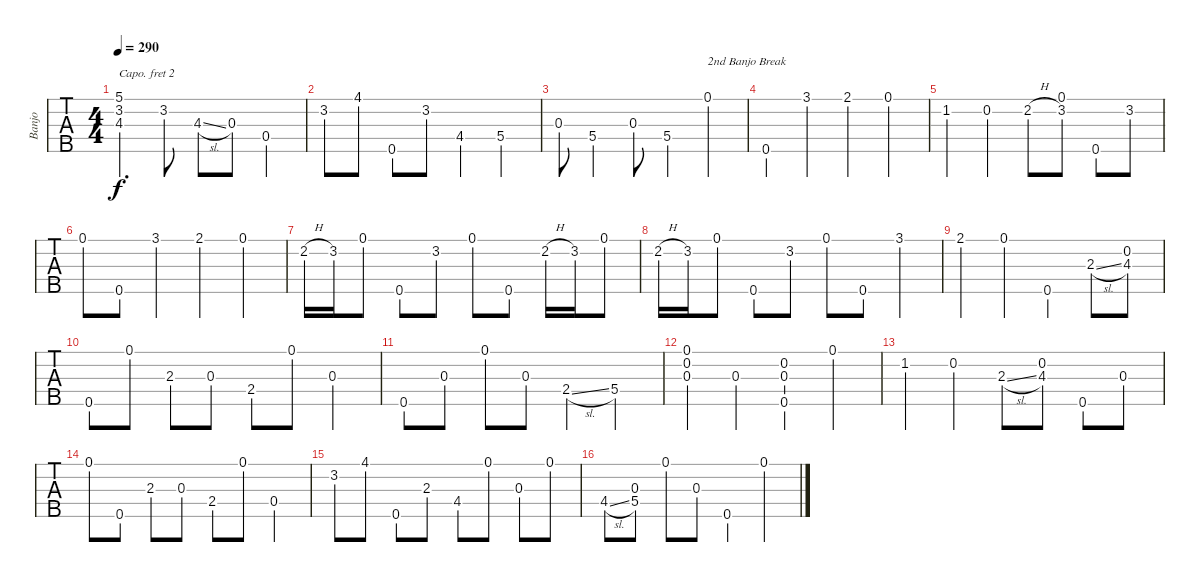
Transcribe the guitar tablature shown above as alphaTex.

\track ("Banjo" "Banjo") {instrument banjo}
\staff {tabs}
\capo 2
\tuning (D4 B3 G3 D3 G4) {hide}
\displaytranspose 12
\ts (4 4)
\tempo 290
\clef g2
\ks c
(5.1 3.2 4.3).4{d dy f} 3.2.8 4.3{sl}.8 0.3.8 0.4.4 |
3.2.8 4.1.8 0.5.8 3.2.8 4.4.4 5.4.4 |
0.3.8 5.4.4 0.3.8 5.4.4 0.1.4{txt "2nd Banjo Break"} |
0.5.4 3.1.4 2.1.4 0.1.4 |
1.2.4 0.2.4 2.2{h}.8 (0.1 3.2).8 0.5.8 3.2.8 |
0.1.8 0.5.8 3.1.4 2.1.4 0.1.4 |
2.2{h}.16 3.2.16 0.1.8 0.5.8 3.2.8 0.1.8 0.5.8 2.2{h}.16 3.2.16 0.1.8 |
2.2{h}.16 3.2.16 0.1.8 0.5.8 3.2.8 0.1.8 0.5.8 3.1.4 |
2.1.4 0.1.4 0.5.4 2.3{sl}.8 (0.2 4.3).8 |
0.5.8 0.1.8 2.3.8 0.3.8 2.4.8 0.1.8 0.3.4 |
0.5.8 0.3.8 0.1.8 0.3.8 2.4{sl}.4 5.4.4 |
(0.1 0.2 0.3).4 0.3.4 (0.2 0.3 0.5).4 0.1.4 |
1.2.4 0.2.4 2.3{sl}.8 (0.2 4.3).8 0.5.8 0.3.8 |
0.1.8 0.5.8 2.3.8 0.3.8 2.4.8 0.1.8 0.4.4 |
3.2.8 4.1.8 0.5.8 2.3.8 4.4.8 0.1.8 0.3.8 0.1.8 |
4.4{sl}.8 (0.3 5.4).8 0.1.8 0.3.8 0.5.4 0.1.4
